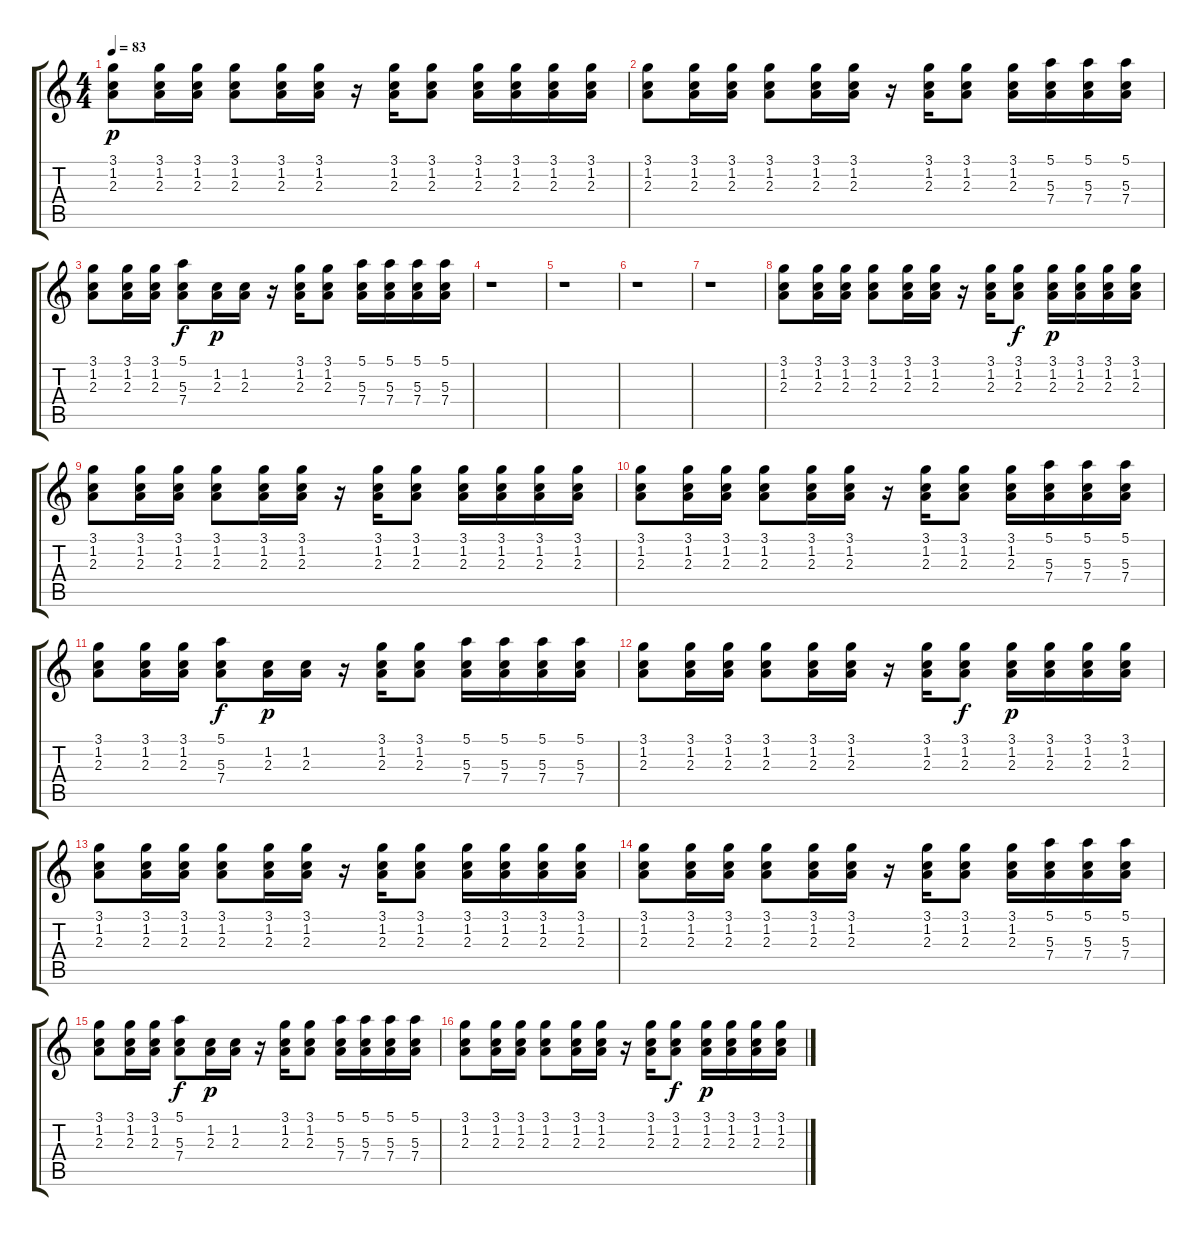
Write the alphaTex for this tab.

\track "" {instrument overdrivenguitar}
\staff {score tabs}
\tuning (E4 B3 G3 D3 A2 E2) {hide}
\ts (4 4)
\tempo 83
\clef g2
\ks c
(3.1 1.2 2.3).8{dy p} (3.1 1.2 2.3).16 (3.1 1.2 2.3).16 (3.1 1.2 2.3).8 (3.1 1.2 2.3).16 (3.1 1.2 2.3).16 r.16 (3.1 1.2 2.3).16 (3.1 1.2 2.3).8 (3.1 1.2 2.3).16 (3.1 1.2 2.3).16 (3.1 1.2 2.3).16 (3.1 1.2 2.3).16 |
(3.1 1.2 2.3).8 (3.1 1.2 2.3).16 (3.1 1.2 2.3).16 (3.1 1.2 2.3).8 (3.1 1.2 2.3).16 (3.1 1.2 2.3).16 r.16 (3.1 1.2 2.3).16 (3.1 1.2 2.3).8 (3.1 1.2 2.3).16 (5.1 5.3 7.4).16 (5.1 5.3 7.4).16 (5.1 5.3 7.4).16 |
(3.1 1.2 2.3).8 (3.1 1.2 2.3).16 (3.1 1.2 2.3).16 (5.1 5.3 7.4).8{dy f} (1.2 2.3).16{dy p} (1.2 2.3).16 r.16 (3.1 1.2 2.3).16 (3.1 1.2 2.3).8 (5.1 5.3 7.4).16 (5.1 5.3 7.4).16 (5.1 5.3 7.4).16 (5.1 5.3 7.4).16 |
r.1 |
r.1 |
r.1 |
r.1 |
(3.1 1.2 2.3).8 (3.1 1.2 2.3).16 (3.1 1.2 2.3).16 (3.1 1.2 2.3).8 (3.1 1.2 2.3).16 (3.1 1.2 2.3).16 r.16 (3.1 1.2 2.3).16 (3.1 1.2 2.3).8{dy f} (3.1 1.2 2.3).16{dy p} (3.1 1.2 2.3).16 (3.1 1.2 2.3).16 (3.1 1.2 2.3).16 |
(3.1 1.2 2.3).8 (3.1 1.2 2.3).16 (3.1 1.2 2.3).16 (3.1 1.2 2.3).8 (3.1 1.2 2.3).16 (3.1 1.2 2.3).16 r.16 (3.1 1.2 2.3).16 (3.1 1.2 2.3).8 (3.1 1.2 2.3).16 (3.1 1.2 2.3).16 (3.1 1.2 2.3).16 (3.1 1.2 2.3).16 |
(3.1 1.2 2.3).8 (3.1 1.2 2.3).16 (3.1 1.2 2.3).16 (3.1 1.2 2.3).8 (3.1 1.2 2.3).16 (3.1 1.2 2.3).16 r.16 (3.1 1.2 2.3).16 (3.1 1.2 2.3).8 (3.1 1.2 2.3).16 (5.1 5.3 7.4).16 (5.1 5.3 7.4).16 (5.1 5.3 7.4).16 |
(3.1 1.2 2.3).8 (3.1 1.2 2.3).16 (3.1 1.2 2.3).16 (5.1 5.3 7.4).8{dy f} (1.2 2.3).16{dy p} (1.2 2.3).16 r.16 (3.1 1.2 2.3).16 (3.1 1.2 2.3).8 (5.1 5.3 7.4).16 (5.1 5.3 7.4).16 (5.1 5.3 7.4).16 (5.1 5.3 7.4).16 |
(3.1 1.2 2.3).8 (3.1 1.2 2.3).16 (3.1 1.2 2.3).16 (3.1 1.2 2.3).8 (3.1 1.2 2.3).16 (3.1 1.2 2.3).16 r.16 (3.1 1.2 2.3).16 (3.1 1.2 2.3).8{dy f} (3.1 1.2 2.3).16{dy p} (3.1 1.2 2.3).16 (3.1 1.2 2.3).16 (3.1 1.2 2.3).16 |
(3.1 1.2 2.3).8 (3.1 1.2 2.3).16 (3.1 1.2 2.3).16 (3.1 1.2 2.3).8 (3.1 1.2 2.3).16 (3.1 1.2 2.3).16 r.16 (3.1 1.2 2.3).16 (3.1 1.2 2.3).8 (3.1 1.2 2.3).16 (3.1 1.2 2.3).16 (3.1 1.2 2.3).16 (3.1 1.2 2.3).16 |
(3.1 1.2 2.3).8 (3.1 1.2 2.3).16 (3.1 1.2 2.3).16 (3.1 1.2 2.3).8 (3.1 1.2 2.3).16 (3.1 1.2 2.3).16 r.16 (3.1 1.2 2.3).16 (3.1 1.2 2.3).8 (3.1 1.2 2.3).16 (5.1 5.3 7.4).16 (5.1 5.3 7.4).16 (5.1 5.3 7.4).16 |
(3.1 1.2 2.3).8 (3.1 1.2 2.3).16 (3.1 1.2 2.3).16 (5.1 5.3 7.4).8{dy f} (1.2 2.3).16{dy p} (1.2 2.3).16 r.16 (3.1 1.2 2.3).16 (3.1 1.2 2.3).8 (5.1 5.3 7.4).16 (5.1 5.3 7.4).16 (5.1 5.3 7.4).16 (5.1 5.3 7.4).16 |
(3.1 1.2 2.3).8 (3.1 1.2 2.3).16 (3.1 1.2 2.3).16 (3.1 1.2 2.3).8 (3.1 1.2 2.3).16 (3.1 1.2 2.3).16 r.16 (3.1 1.2 2.3).16 (3.1 1.2 2.3).8{dy f} (3.1 1.2 2.3).16{dy p} (3.1 1.2 2.3).16 (3.1 1.2 2.3).16 (3.1 1.2 2.3).16
